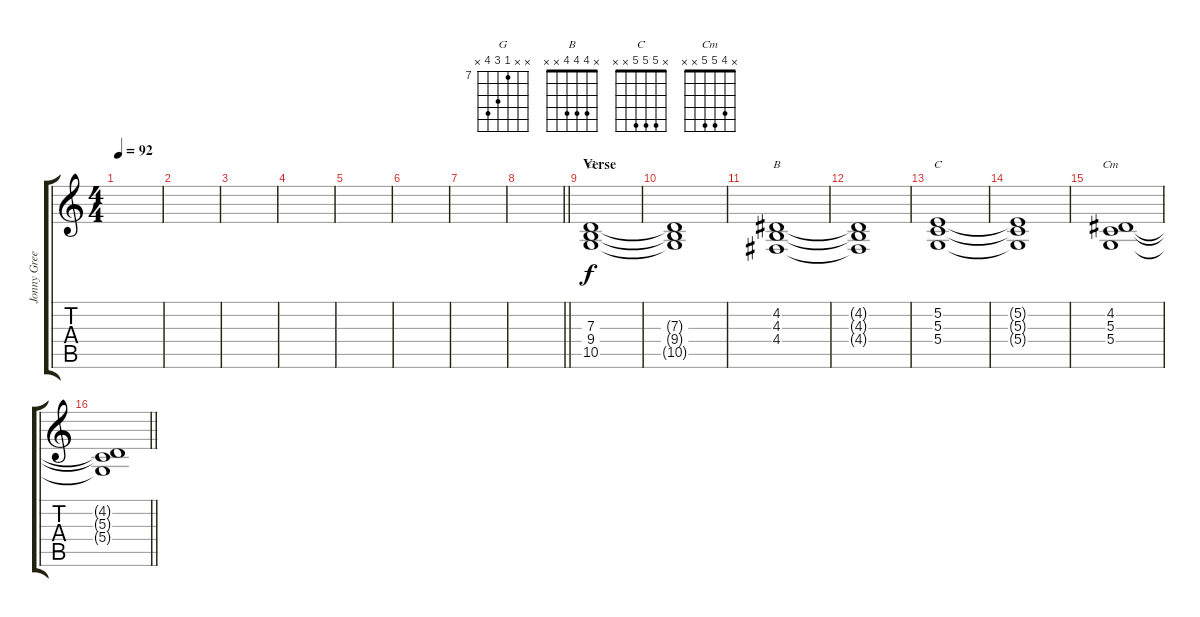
\track ("Jonny Greenwood-Piano" "Jonny Gree") {instrument acousticgrandpiano}
\staff {score tabs}
\tuning (E4 B3 G3 D3 A2 E2) {hide}
\chord ("G" x x 7 9 10 x) {firstfret 7}
\chord ("B" x 4 4 4 x x)
\chord ("C" x 5 5 5 x x)
\chord ("Cm" x 4 5 5 x x)
\ts (4 4)
\tempo 92
\clef g2
\ks c
|
|
|
|
|
|
|
\barLineRight lightlight
|
\section ("" "Verse")
(7.3 9.4 10.5).1{ch "G" volume 6} |
(7.3{t} 9.4{t} 10.5{t}).1 |
(4.2 4.3 4.4).1{ch "B"} |
(4.2{t} 4.3{t} 4.4{t}).1 |
(5.2 5.3 5.4).1{ch "C"} |
(5.2{t} 5.3{t} 5.4{t}).1 |
(4.2 5.3 5.4).1{ch "Cm"} |
\barLineRight lightlight
(4.2{t} 5.3{t} 5.4{t}).1
